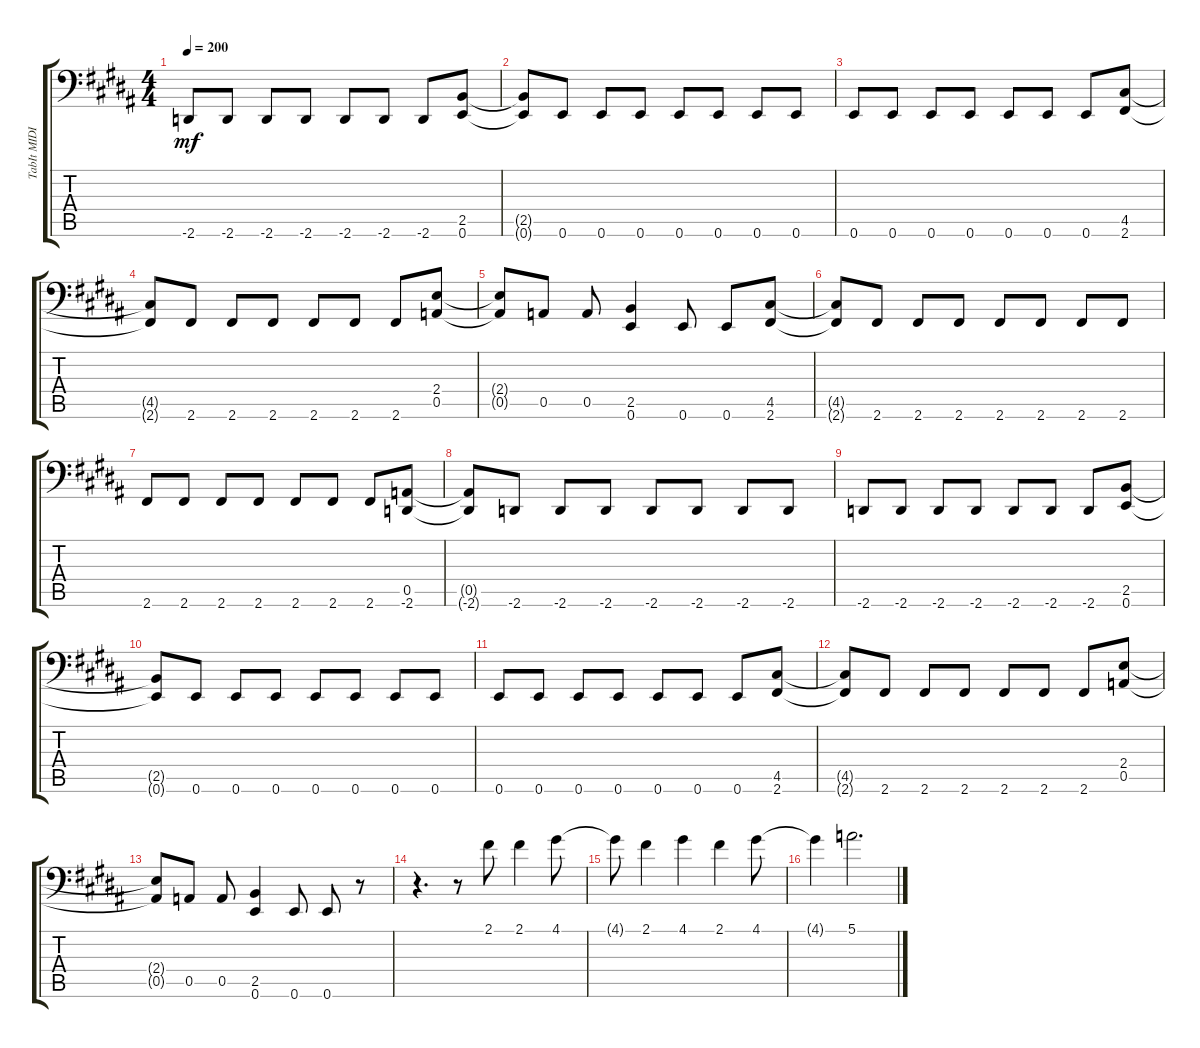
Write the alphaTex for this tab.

\track ("TabIt MIDI - Track 6" "TabIt MIDI") {instrument oboe}
\staff {score tabs}
\tuning (E4 B3 G3 D3 A2 E2) {hide}
\ts (4 4)
\tempo 200
\clef f4
\ks b
-2.6.8{dy mf} -2.6.8 -2.6.8 -2.6.8 -2.6.8 -2.6.8 -2.6.8 (2.5 0.6).8 |
(2.5{t} 0.6{t}).8 0.6.8 0.6.8 0.6.8 0.6.8 0.6.8 0.6.8 0.6.8 |
0.6.8 0.6.8 0.6.8 0.6.8 0.6.8 0.6.8 0.6.8 (4.5 2.6).8 |
(4.5{t} 2.6{t}).8 2.6.8 2.6.8 2.6.8 2.6.8 2.6.8 2.6.8 (2.4 0.5).8 |
(2.4{t} 0.5{t}).8 0.5.8 0.5.8 (2.5 0.6).4 0.6.8 0.6.8 (4.5 2.6).8 |
(4.5{t} 2.6{t}).8 2.6.8 2.6.8 2.6.8 2.6.8 2.6.8 2.6.8 2.6.8 |
2.6.8 2.6.8 2.6.8 2.6.8 2.6.8 2.6.8 2.6.8 (0.5 -2.6).8 |
(0.5{t} -2.6{t}).8 -2.6.8 -2.6.8 -2.6.8 -2.6.8 -2.6.8 -2.6.8 -2.6.8 |
-2.6.8 -2.6.8 -2.6.8 -2.6.8 -2.6.8 -2.6.8 -2.6.8 (2.5 0.6).8 |
(2.5{t} 0.6{t}).8 0.6.8 0.6.8 0.6.8 0.6.8 0.6.8 0.6.8 0.6.8 |
0.6.8 0.6.8 0.6.8 0.6.8 0.6.8 0.6.8 0.6.8 (4.5 2.6).8 |
(4.5{t} 2.6{t}).8 2.6.8 2.6.8 2.6.8 2.6.8 2.6.8 2.6.8 (2.4 0.5).8 |
(2.4{t} 0.5{t}).8 0.5.8 0.5.8 (2.5 0.6).4 0.6.8 0.6.8 r.8 |
r.4{d} r.8 2.1.8 2.1.4 4.1.8 |
4.1{t}.8 2.1.4 4.1.4 2.1.4 4.1.8 |
4.1{t}.4 5.1.2{d}
